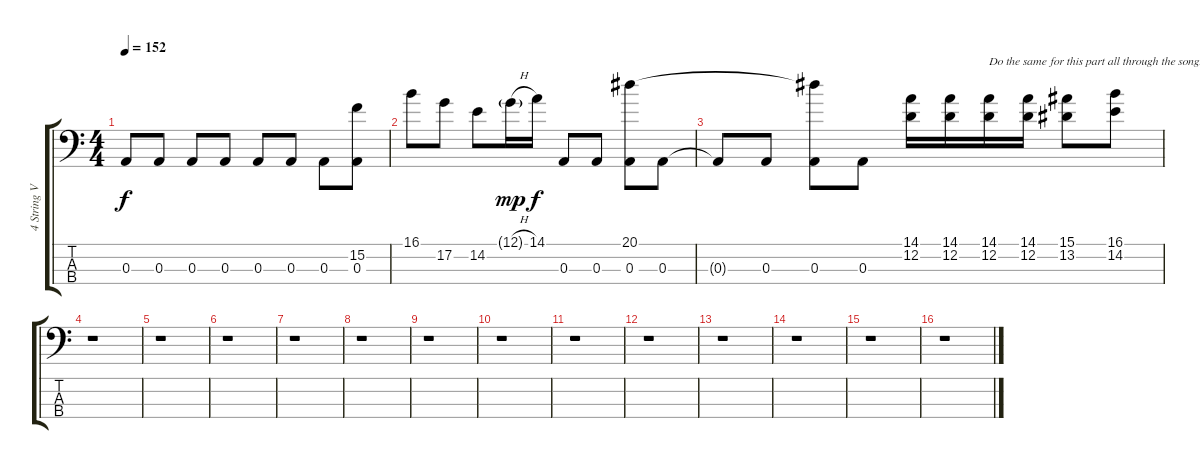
\track ("4 String Variations" "4 String V") {instrument electricbassfinger}
\staff {score tabs}
\tuning (G2 D2 A1 E1) {hide}
\ts (4 4)
\tempo 152
\clef f4
\ks c
0.3.8{dy f} 0.3.8 0.3.8 0.3.8 0.3.8 0.3.8 0.3.8 (15.2{t} 0.3).8 |
16.1.8 17.2.8 14.2.8 12.1{h g}.16{dy mp} 14.1.16{dy f} 0.3.8 0.3.8 (20.1 0.3).8 0.3.8 |
0.3{t}.8 0.3.8 (20.1{t} 0.3).8 0.3.8 (14.1 12.2).16 (14.1 12.2).16 (14.1 12.2).16{txt "Do the same for this part all through the song."} (14.1 12.2).16 (15.1 13.2).8 (16.1 14.2).8 |
r.1 |
r.1 |
r.1 |
r.1 |
r.1 |
r.1 |
r.1 |
r.1 |
r.1 |
r.1 |
r.1 |
r.1 |
r.1
